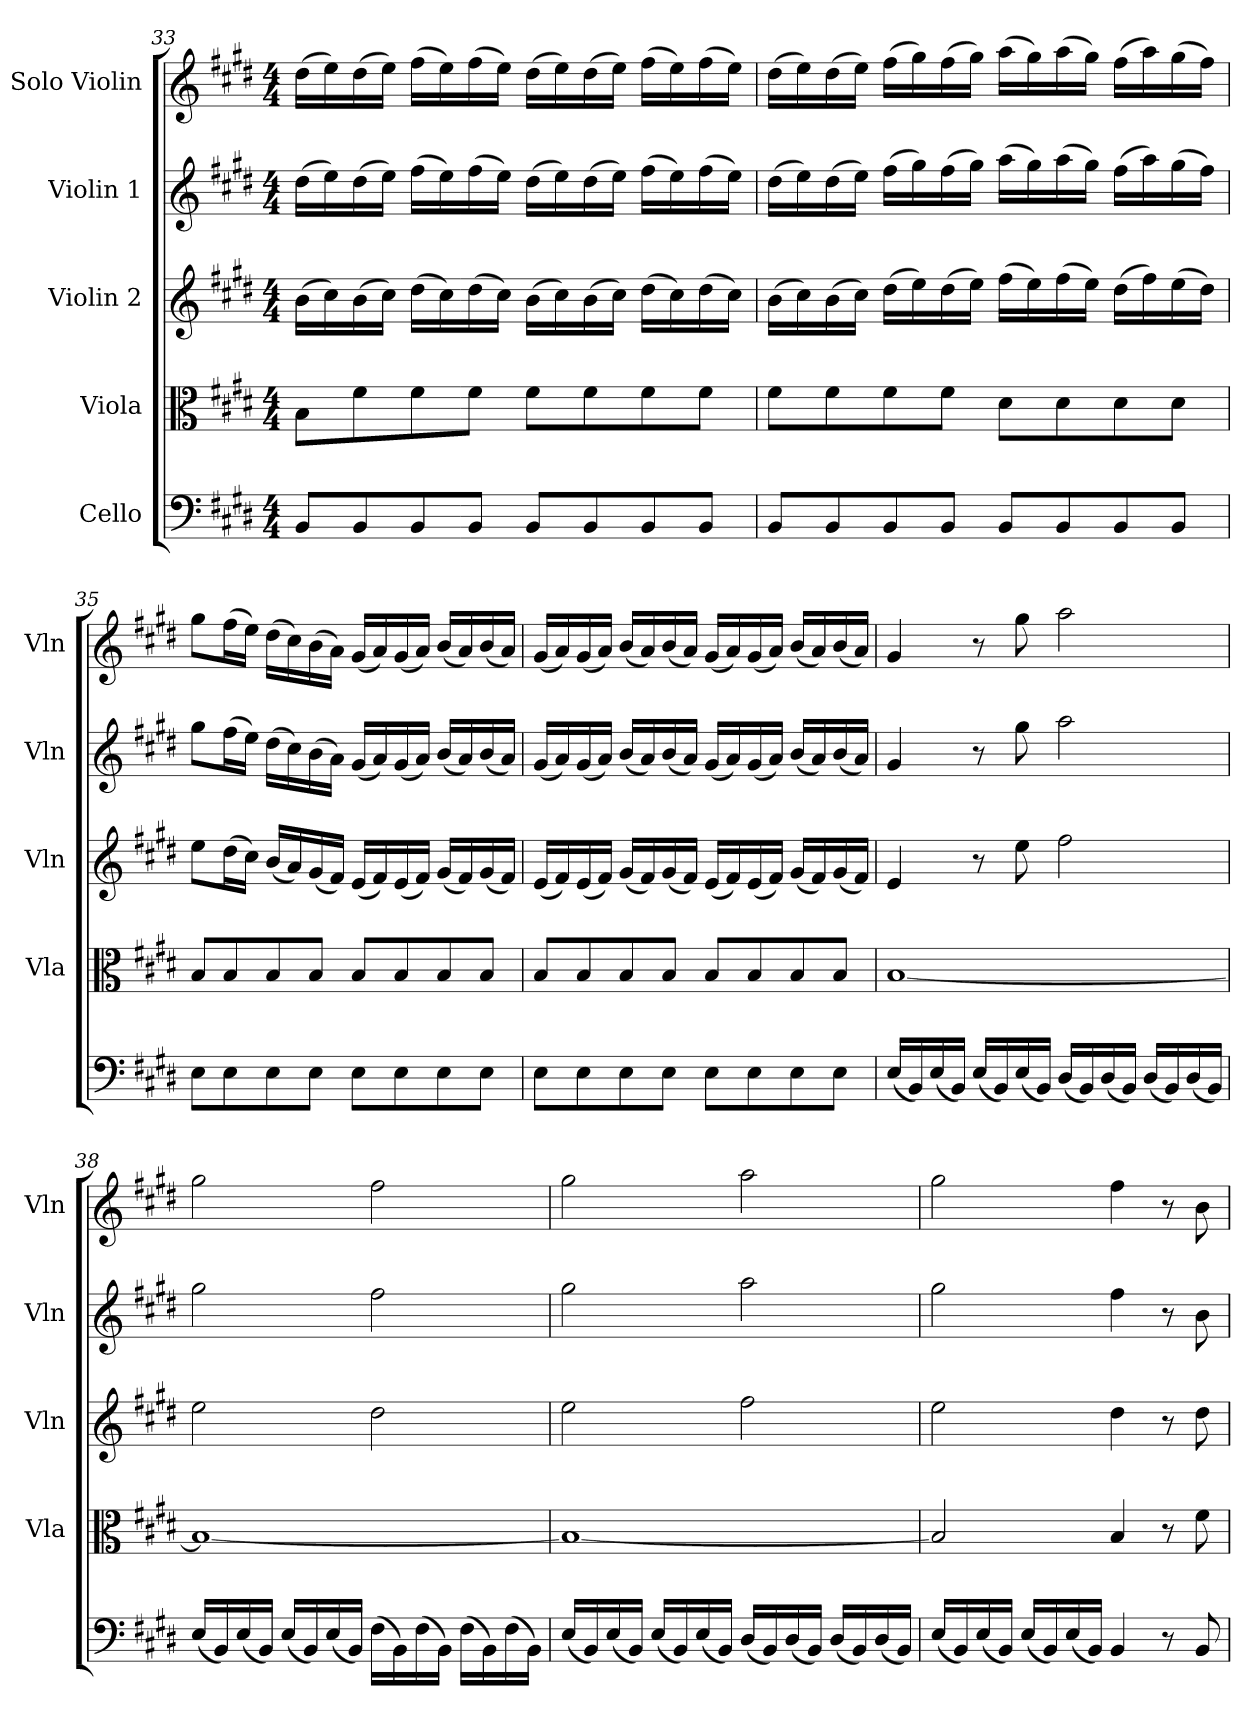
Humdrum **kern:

**kern	**kern	**kern	**kern	**kern
*part5	*part4	*part3	*part2	*part1
*staff5	*staff4	*staff3	*staff2	*staff1
*I"Cello	*I"Viola	*I"Violin 2	*I"Violin 1	*I"Solo Violin
*	*I'Vla	*I'Vln	*I'Vln	*I'Vln
*clefF4	*clefC3	*clefG2	*clefG2	*clefG2
*k[f#c#g#d#]	*k[f#c#g#d#]	*k[f#c#g#d#]	*k[f#c#g#d#]	*k[f#c#g#d#]
*E:	*E:	*E:	*E:	*E:
*M4/4	*M4/4	*M4/4	*M4/4	*M4/4
=33	=33	=33	=33	=33
8BBL	8BL	(16bLL	(16dd#LL	(16dd#LL
.	.	16cc#)	16ee)	16ee)
8BB	8f#	(16b	(16dd#	(16dd#
.	.	16cc#JJ)	16eeJJ)	16eeJJ)
8BB	8f#	(16dd#LL	(16ff#LL	(16ff#LL
.	.	16cc#)	16ee)	16ee)
8BBJ	8f#J	(16dd#	(16ff#	(16ff#
.	.	16cc#JJ)	16eeJJ)	16eeJJ)
8BBL	8f#L	(16bLL	(16dd#LL	(16dd#LL
.	.	16cc#)	16ee)	16ee)
8BB	8f#	(16b	(16dd#	(16dd#
.	.	16cc#JJ)	16eeJJ)	16eeJJ)
8BB	8f#	(16dd#LL	(16ff#LL	(16ff#LL
.	.	16cc#)	16ee)	16ee)
8BBJ	8f#J	(16dd#	(16ff#	(16ff#
.	.	16cc#JJ)	16eeJJ)	16eeJJ)
=34	=34	=34	=34	=34
8BBL	8f#L	(16bLL	(16dd#LL	(16dd#LL
.	.	16cc#)	16ee)	16ee)
8BB	8f#	(16b	(16dd#	(16dd#
.	.	16cc#JJ)	16eeJJ)	16eeJJ)
8BB	8f#	(16dd#LL	(16ff#LL	(16ff#LL
.	.	16ee)	16gg#)	16gg#)
8BBJ	8f#J	(16dd#	(16ff#	(16ff#
.	.	16eeJJ)	16gg#JJ)	16gg#JJ)
8BBL	8d#L	(16ff#LL	(16aaLL	(16aaLL
.	.	16ee)	16gg#)	16gg#)
8BB	8d#	(16ff#	(16aa	(16aa
.	.	16eeJJ)	16gg#JJ)	16gg#JJ)
8BB	8d#	(16dd#LL	(16ff#LL	(16ff#LL
.	.	16ff#)	16aa)	16aa)
8BBJ	8d#J	(16ee	(16gg#	(16gg#
.	.	16dd#JJ)	16ff#JJ)	16ff#JJ)
=35	=35	=35	=35	=35
8EL	8BL	8eeL	8gg#L	8gg#L
8E	8B	(16dd#L	(16ff#L	(16ff#L
.	.	16cc#JJ)	16eeJJ)	16eeJJ)
8E	8B	(16bLL	(16dd#LL	(16dd#LL
.	.	16a)	16cc#)	16cc#)
8EJ	8BJ	(16g#	(16b	(16b
.	.	16f#JJ)	16aJJ)	16aJJ)
8EL	8BL	(16eLL	(16g#LL	(16g#LL
.	.	16f#)	16a)	16a)
8E	8B	(16e	(16g#	(16g#
.	.	16f#JJ)	16aJJ)	16aJJ)
8E	8B	(16g#LL	(16bLL	(16bLL
.	.	16f#)	16a)	16a)
8EJ	8BJ	(16g#	(16b	(16b
.	.	16f#JJ)	16aJJ)	16aJJ)
=36	=36	=36	=36	=36
8EL	8BL	(16eLL	(16g#LL	(16g#LL
.	.	16f#)	16a)	16a)
8E	8B	(16e	(16g#	(16g#
.	.	16f#JJ)	16aJJ)	16aJJ)
8E	8B	(16g#LL	(16bLL	(16bLL
.	.	16f#)	16a)	16a)
8EJ	8BJ	(16g#	(16b	(16b
.	.	16f#JJ)	16aJJ)	16aJJ)
8EL	8BL	(16eLL	(16g#LL	(16g#LL
.	.	16f#)	16a)	16a)
8E	8B	(16e	(16g#	(16g#
.	.	16f#JJ)	16aJJ)	16aJJ)
8E	8B	(16g#LL	(16bLL	(16bLL
.	.	16f#)	16a)	16a)
8EJ	8BJ	(16g#	(16b	(16b
.	.	16f#JJ)	16aJJ)	16aJJ)
=37	=37	=37	=37	=37
(16ELL	[1B	4e	4g#	4g#
16BB)	.	.	.	.
(16E	.	.	.	.
16BBJJ)	.	.	.	.
(16ELL	.	8r	8r	8r
16BB)	.	.	.	.
(16E	.	8ee	8gg#	8gg#
16BBJJ)	.	.	.	.
(16D#LL	.	2ff#	2aa	2aa
16BB)	.	.	.	.
(16D#	.	.	.	.
16BBJJ)	.	.	.	.
(16D#LL	.	.	.	.
16BB)	.	.	.	.
(16D#	.	.	.	.
16BBJJ)	.	.	.	.
=38	=38	=38	=38	=38
(16ELL	1B_	2ee	2gg#	2gg#
16BB)	.	.	.	.
(16E	.	.	.	.
16BBJJ)	.	.	.	.
(16ELL	.	.	.	.
16BB)	.	.	.	.
(16E	.	.	.	.
16BBJJ)	.	.	.	.
(16F#LL	.	2dd#	2ff#	2ff#
16BB)	.	.	.	.
(16F#	.	.	.	.
16BBJJ)	.	.	.	.
(16F#LL	.	.	.	.
16BB)	.	.	.	.
(16F#	.	.	.	.
16BBJJ)	.	.	.	.
=39	=39	=39	=39	=39
(16ELL	1B_	2ee	2gg#	2gg#
16BB)	.	.	.	.
(16E	.	.	.	.
16BBJJ)	.	.	.	.
(16ELL	.	.	.	.
16BB)	.	.	.	.
(16E	.	.	.	.
16BBJJ)	.	.	.	.
(16D#LL	.	2ff#	2aa	2aa
16BB)	.	.	.	.
(16D#	.	.	.	.
16BBJJ)	.	.	.	.
(16D#LL	.	.	.	.
16BB)	.	.	.	.
(16D#	.	.	.	.
16BBJJ)	.	.	.	.
=40	=40	=40	=40	=40
(16ELL	2B]	2ee	2gg#	2gg#
16BB)	.	.	.	.
(16E	.	.	.	.
16BBJJ)	.	.	.	.
(16ELL	.	.	.	.
16BB)	.	.	.	.
(16E	.	.	.	.
16BBJJ)	.	.	.	.
4BB	4B	4dd#	4ff#	4ff#
8r	8r	8r	8r	8r
8BB	8f#	8dd#	8b	8b
=	=	=	=	=
*-	*-	*-	*-	*-
